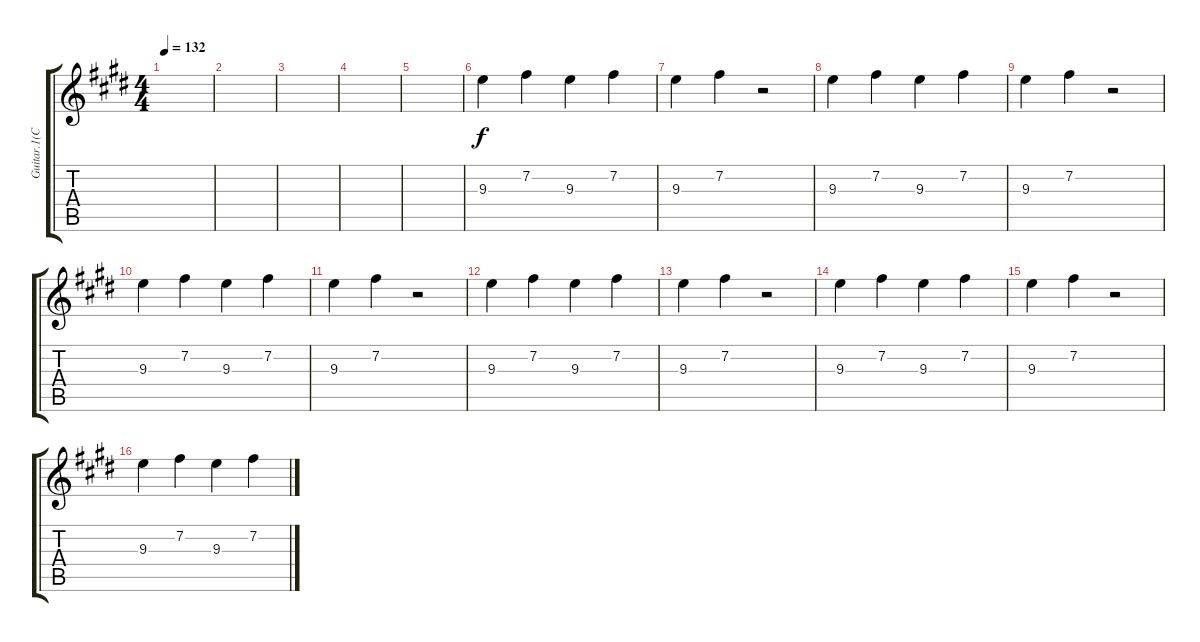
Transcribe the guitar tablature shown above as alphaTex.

\track ("Guitar.1(Crunch)" "Guitar.1(C") {instrument overdrivenguitar}
\staff {score tabs}
\tuning (E4 B3 G3 D3 A2 E2) {hide}
\ts (4 4)
\tempo 132
\clef g2
\ks e
|
|
|
|
|
9.3.4 7.2.4 9.3.4 7.2.4 |
9.3.4 7.2.4 r.2 |
9.3.4 7.2.4 9.3.4 7.2.4 |
9.3.4 7.2.4 r.2 |
9.3.4 7.2.4 9.3.4 7.2.4 |
9.3.4 7.2.4 r.2 |
9.3.4 7.2.4 9.3.4 7.2.4 |
9.3.4 7.2.4 r.2 |
9.3.4 7.2.4 9.3.4 7.2.4 |
9.3.4 7.2.4 r.2 |
9.3.4 7.2.4 9.3.4 7.2.4
